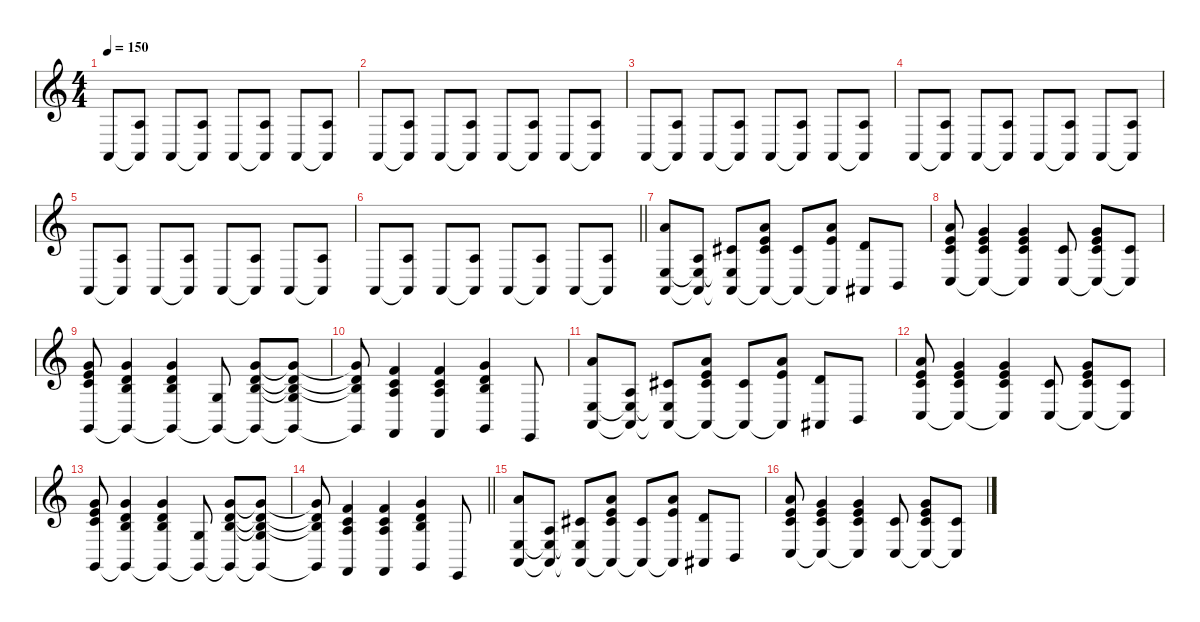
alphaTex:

\defaultSystemsLayout 4
\hideDynamics
\bracketExtendMode nobrackets
\singleTrackTrackNamePolicy hidden
\multiTrackTrackNamePolicy hidden
\firstSystemTrackNameMode fullname
\otherSystemsTrackNameOrientation horizontal
\track ("Piano" "pno.") {instrument honkytonkpiano}
\staff {score}
\tuning (E4 B3 G3 D3 A2 E2 B1)
\ts (4 4)
\tempo 150
\clef g2
\ks c
0.5.8{dy f beam Up} (2.3 0.5{t}).8{dy mf beam Up} 0.5.8{beam Up} (2.3 0.5{t}).8{beam Up} 0.5.8{dy f beam Up} (2.3 0.5{t}).8{dy mf beam Up} 0.5.8{dy f beam Up} (2.3 0.5{t}).8{dy mf beam Up} |
0.5.8{dy f beam Up} (2.3 0.5{t}).8{dy mf beam Up} 0.5.8{beam Up} (2.3 0.5{t}).8{beam Up} 0.5.8{dy f beam Up} (2.3 0.5{t}).8{dy mf beam Up} 0.5.8{dy f beam Up} (2.3 0.5{t}).8{dy mf beam Up} |
0.5.8{dy f beam Up} (2.3 0.5{t}).8{dy mf beam Up} 0.5.8{beam Up} (2.3 0.5{t}).8{beam Up} 0.5.8{dy f beam Up} (2.3 0.5{t}).8{dy mf beam Up} 0.5.8{dy f beam Up} (2.3 0.5{t}).8{dy mf beam Up} |
0.5.8{dy f beam Up} (2.3 0.5{t}).8{dy mf beam Up} 0.5.8{beam Up} (2.3 0.5{t}).8{beam Up} 0.5.8{dy f beam Up} (2.3 0.5{t}).8{dy mf beam Up} 0.5.8{dy f beam Up} (2.3 0.5{t}).8{dy mf beam Up} |
0.5.8{dy f beam Up} (2.3 0.5{t}).8{dy mf beam Up} 0.5.8{beam Up} (2.3 0.5{t}).8{beam Up} 0.5.8{dy f beam Up} (2.3 0.5{t}).8{dy mf beam Up} 0.5.8{dy f beam Up} (2.3 0.5{t}).8{dy mf beam Up} |
\barLineRight lightlight
0.5.8{dy f beam Up} (2.3 0.5{t}).8{dy mf beam Up} 0.5.8{beam Up} (2.3 0.5{t}).8{beam Up} 0.5.8{dy f beam Up} (2.3 0.5{t}).8{dy mf beam Up} 0.5.8{dy f beam Up} (2.3 0.5{t}).8{dy mf beam Up} |
(5.1 2.4 0.5).8{dy f beam Up} (2.3 2.4{t} 0.5{t}).8{beam Up} (6.3{acc #} 2.4{t} 0.5{t}).8{beam Up} (5.1 5.2 6.3{acc #} 0.5{t}).8{beam Up} (6.3{acc #} 0.5{t}).8{beam Up} (5.1 5.2 0.5{t}).8{beam Up} (7.3 1.5{acc #}).8{beam Up} 2.5.8{dy ff beam Up} |
(5.1 5.2 5.3 3.5).8{dy f beam Up} (3.1 5.2 5.3 3.5{t}).4{beam Up} (3.1 5.2 5.3 3.5{t}).4{beam Up} (5.3 3.5).8{beam Up} (3.1 5.2 5.3 3.5{t}).8{beam Up} (5.3 3.5{t}).8{beam Up} |
(3.1 5.2 5.3 3.6).8{beam Up} (3.1 3.2 4.3 3.6{t}).4{beam Up} (3.1 3.2 4.3 3.6{t}).4{beam Up} (5.4 3.6{t}).8{beam Up} (3.1 3.2 4.3 3.6{t}).8{beam Up} (5.4 3.6{t} 3.1{t} 3.2{t} 4.3{t}).8{beam Up} |
(3.1{t} 3.2{t} 4.3{t} 3.6{t}).8{beam Up} (1.1 1.2 2.3 1.6).4{beam Up} (1.1 1.2 2.3 1.6).4{beam Up} (3.1 3.2 4.3 3.6).4{beam Up} 0.6.8{dy ff beam Up} |
(5.1 2.4 0.5).8{dy f beam Up} (2.3 2.4{t} 0.5{t}).8{beam Up} (6.3{acc #} 2.4{t} 0.5{t}).8{beam Up} (5.1 5.2 6.3{acc #} 0.5{t}).8{beam Up} (6.3{acc #} 0.5{t}).8{beam Up} (5.1 5.2 0.5{t}).8{beam Up} (7.3 1.5{acc #}).8{beam Up} 2.5.8{dy ff beam Up} |
(5.1 5.2 5.3 3.5).8{dy f beam Up} (3.1 5.2 5.3 3.5{t}).4{beam Up} (3.1 5.2 5.3 3.5{t}).4{beam Up} (5.3 3.5).8{beam Up} (3.1 5.2 5.3 3.5{t}).8{beam Up} (5.3 3.5{t}).8{beam Up} |
(3.1 5.2 5.3 3.6).8{beam Up} (3.1 3.2 4.3 3.6{t}).4{beam Up} (3.1 3.2 4.3 3.6{t}).4{beam Up} (5.4 3.6{t}).8{beam Up} (3.1 3.2 4.3 3.6{t}).8{beam Up} (5.4 3.6{t} 3.1{t} 3.2{t} 4.3{t}).8{beam Up} |
\barLineRight lightlight
(3.1{t} 3.2{t} 4.3{t} 3.6{t}).8{beam Up} (1.1 1.2 2.3 1.6).4{beam Up} (1.1 1.2 2.3 1.6).4{beam Up} (3.1 3.2 4.3 3.6).4{beam Up} 0.6.8{dy ff beam Up} |
(5.1 2.4 0.5).8{dy mf beam Up} (2.3 2.4{t} 0.5{t}).8{beam Up} (6.3{acc #} 2.4{t} 0.5{t}).8{beam Up} (5.1 5.2 6.3{acc #} 0.5{t}).8{beam Up} (6.3{acc #} 0.5{t}).8{beam Up} (5.1 5.2 0.5{t}).8{beam Up} (7.3 1.5{acc #}).8{beam Up} 2.5.8{dy f beam Up} |
(5.1 5.2 5.3 3.5).8{dy mf beam Up} (3.1 5.2 5.3 3.5{t}).4{beam Up} (3.1 5.2 5.3 3.5{t}).4{beam Up} (5.3 3.5).8{beam Up} (3.1 5.2 5.3 3.5{t}).8{beam Up} (5.3 3.5{t}).8{beam Up}
